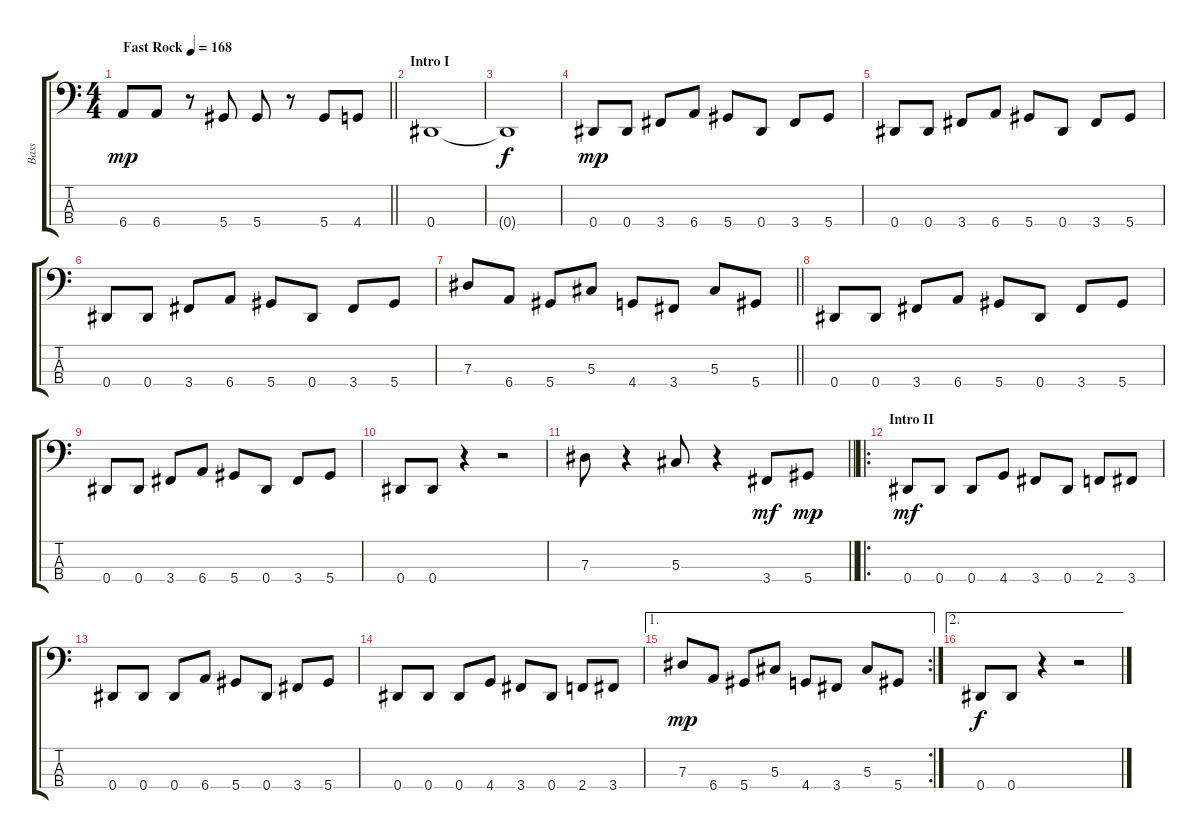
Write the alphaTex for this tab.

\track ("Bass" "Bass") {instrument electricbassfinger}
\staff {score tabs}
\tuning (Gb2 Db2 Ab1 Eb1) {hide}
\ts (4 4)
\tempo (168 "Fast Rock")
\clef f4
\barLineRight lightlight
\ks c
6.4.8{dy mp instrument electricbassfinger} 6.4.8 r.8 5.4.8 5.4.8 r.8 5.4.8 4.4.8 |
\section ("" "Intro I")
0.4.1 |
0.4{t}.1{dy f} |
0.4.8{dy mp} 0.4.8 3.4.8 6.4.8 5.4.8 0.4.8 3.4.8 5.4.8 |
0.4.8 0.4.8 3.4.8 6.4.8 5.4.8 0.4.8 3.4.8 5.4.8 |
0.4.8 0.4.8 3.4.8 6.4.8 5.4.8 0.4.8 3.4.8 5.4.8 |
\barLineRight lightlight
7.3.8 6.4.8 5.4.8 5.3.8 4.4.8 3.4.8 5.3.8 5.4.8 |
0.4.8 0.4.8 3.4.8 6.4.8 5.4.8 0.4.8 3.4.8 5.4.8 |
0.4.8 0.4.8 3.4.8 6.4.8 5.4.8 0.4.8 3.4.8 5.4.8 |
0.4.8 0.4.8 r.4 r.2 |
\barLineRight lightlight
7.3.8 r.4 5.3.8 r.4 3.4.8{dy mf} 5.4.8{dy mp} |
\ro
\section ("" "Intro II")
0.4.8{dy mf} 0.4.8 0.4.8 4.4.8 3.4.8 0.4.8 2.4.8 3.4.8 |
0.4.8 0.4.8 0.4.8 6.4.8 5.4.8 0.4.8 3.4.8 5.4.8 |
0.4.8 0.4.8 0.4.8 4.4.8 3.4.8 0.4.8 2.4.8 3.4.8 |
\ae 1
\rc 2
7.3.8{dy mp} 6.4.8 5.4.8 5.3.8 4.4.8 3.4.8 5.3.8 5.4.8 |
\ae 2
0.4.8{dy f} 0.4.8 r.4 r.2
